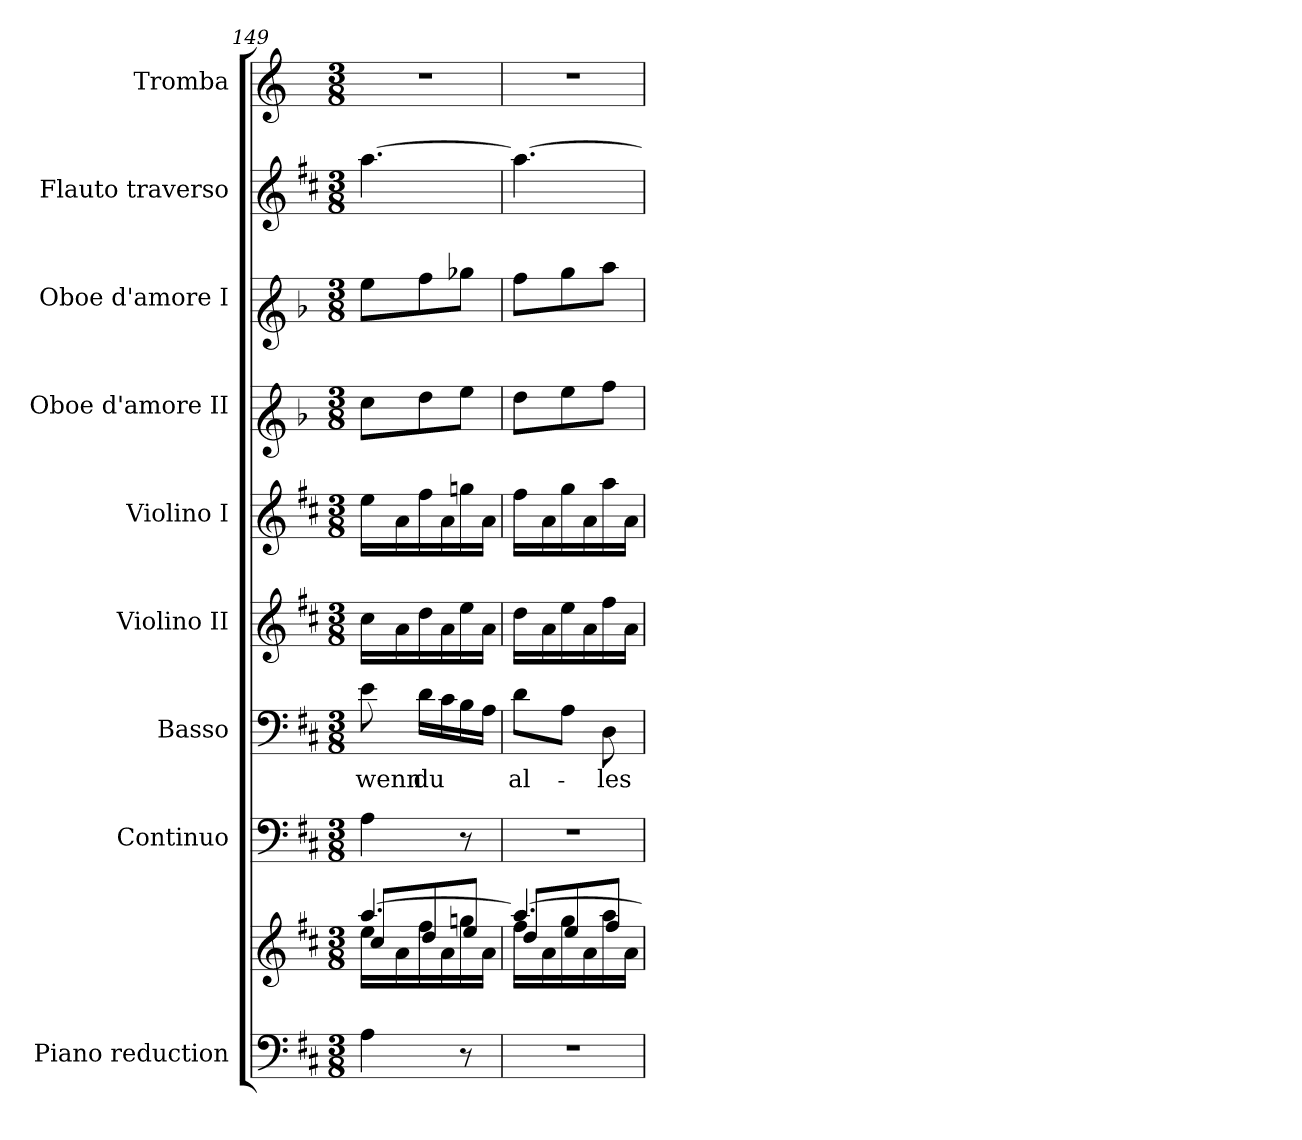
**kern	**kern	**kern	**kern	**text	**kern	**kern	**kern	**kern	**kern	**kern
*part9	*part9	*part8	*part7	*part7	*part6	*part5	*part4	*part3	*part2	*part1
*staff10	*staff9	*staff8	*staff7	*staff7	*staff6	*staff5	*staff4	*staff3	*staff2	*staff1
*I"Piano reduction	*	*I"Continuo	*I"Basso	*	*I"Violino II	*I"Violino I	*I"Oboe d'amore II	*I"Oboe d'amore I	*I"Flauto traverso	*I"Tromba
*I'Pno	*	*	*	*	*I'Vln	*I'Vln	*	*	*I'Fl	*
*clefF4	*clefG2	*clefF4	*clefF4	*	*clefG2	*clefG2	*clefG1	*clefG1	*clefG2	*clefG2
*	*	*	*	*	*	*	*ITrd2c3	*ITrd2c3	*	*ITrd-1c-2
*k[f#c#]	*k[f#c#]	*k[f#c#]	*k[f#c#]	*	*k[f#c#]	*k[f#c#]	*k[f#c#]	*k[f#c#]	*k[f#c#]	*k[f#c#]
*M3/8	*M3/8	*M3/8	*M3/8	*	*M3/8	*M3/8	*M3/8	*M3/8	*M3/8	*M3/8
=149	=149	=149	=149	=149	=149	=149	=149	=149	=149	=149
*	*^	*	*	*	*	*	*	*	*	*
*	*	*^	*	*	*	*	*	*	*	*	*
!	!	!	!	!	!	!LO:LY:b	!	!	!	!	!	!
4A\	[4.aa/	16ee\LL	8cc#/L	4A\	8e\	wenn	16cc#\LL	16ee\LL	8cc#\L	8ee\L	[4.aa\	4.r
.	.	16a\	.	.	.	.	16a\	16a\	.	.	.	.
!	!	!	!	!	!	!LO:LY:b	!	!	!	!	!	!
.	.	16ff#\	8dd/	.	16d\LL	du	16dd\	16ff#\	8dd\	8ff#\	.	.
.	.	16a\	.	.	16c#\	.	16a\	16a\	.	.	.	.
8r	.	16ggn\	8ee/J	8r	16B\	.	16ee\	16ggn\	8ee\J	8ggn\J	.	.
.	.	16a\JJ	.	.	16A\JJ	.	16a\JJ	16a\JJ	.	.	.	.
=150	=150	=150	=150	=150	=150	=150	=150	=150	=150	=150	=150	=150
!	!	!	!	!	!	!LO:LY:b	!	!	!	!	!	!
4.r	4.aa/_	16ff#\LL	8dd/L	4.r	8d\L	al-	16dd\LL	16ff#\LL	8dd\L	8ff#\L	4.aa\_	4.r
.	.	16a\	.	.	.	.	16a\	16a\	.	.	.	.
.	.	16gg\	8ee/	.	8A\J	.	16ee\	16gg\	8ee\	8gg\	.	.
.	.	16a\	.	.	.	.	16a\	16a\	.	.	.	.
!	!	!	!	!	!	!LO:LY:b	!	!	!	!	!	!
.	.	16aa\	8ff#/J	.	8D\	-les	16ff#\	16aa\	8ff#\J	8aa\J	.	.
.	.	16a\JJ	.	.	.	.	16a\JJ	16a\JJ	.	.	.	.
*	*v	*v	*v	*	*	*	*	*	*	*	*	*
=	=	=	=	=	=	=	=	=	=	=
*-	*-	*-	*-	*-	*-	*-	*-	*-	*-	*-
